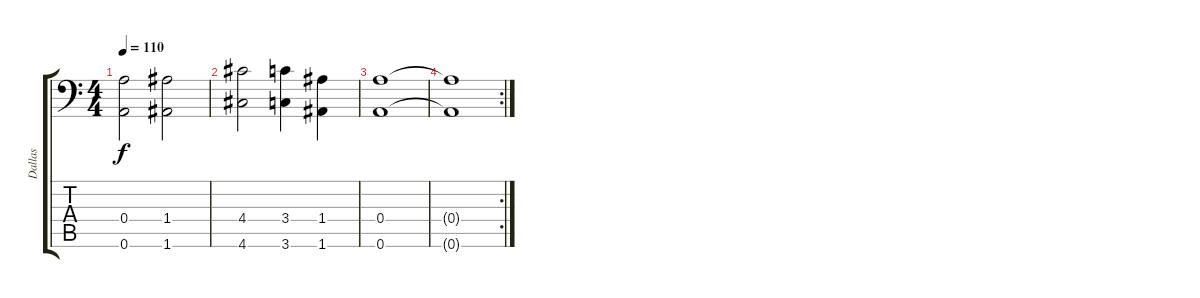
\track ("Dallas" "Dallas") {instrument distortionguitar}
\staff {score tabs}
\tuning (B3 Gb3 D3 A2 E2 A1) {hide}
\ts (4 4)
\tempo 110
\clef f4
\ks c
(0.4 0.6).2{dy f} (1.4 1.6).2 |
(4.4 4.6).2 (3.4 3.6).4 (1.4 1.6).4 |
(0.4 0.6).1 |
\rc 2
(0.4{t} 0.6{t}).1
